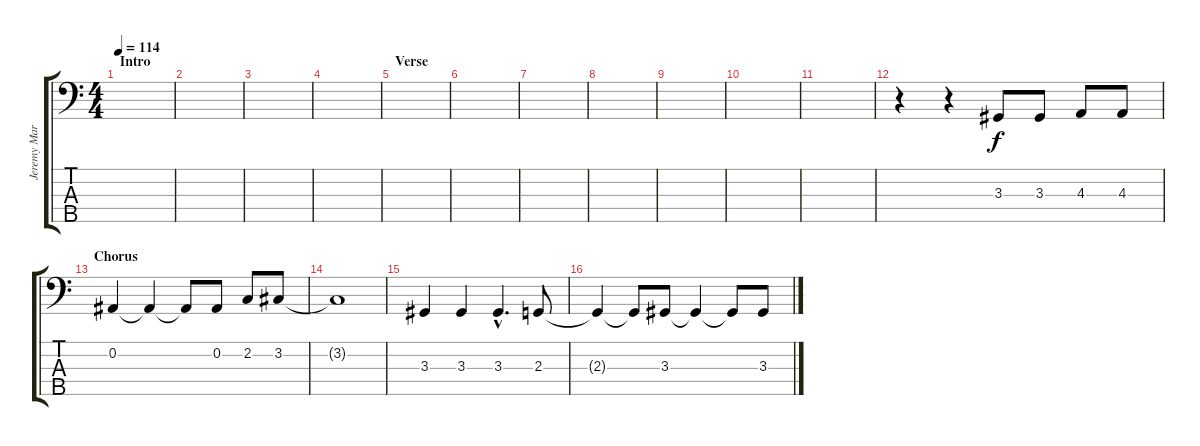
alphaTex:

\track ("Jeremy Marshall (Volume Effect)" "Jeremy Mar") {instrument electricbasspick}
\staff {score tabs}
\tuning (Eb2 Bb1 F1 C1 G0) {hide}
\ts (4 4)
\section ("" "Intro")
\tempo 114
\clef f4
\ks c
|
|
|
|
\section ("" "Verse")
|
|
|
|
|
|
|
r.4 r.4 3.3.8 3.3.8 4.3.8 4.3.8 |
\section ("" "Chorus")
0.2.4 0.2{t}.4 0.2{t}.8 0.2.8 2.2.8 3.2.8 |
3.2{t}.1 |
3.3.4 3.3.4 3.3{hac}.4{d} 2.3.8 |
2.3{t}.4 2.3{t}.8 3.3.8 3.3{t}.4 3.3{t}.8 3.3.8
